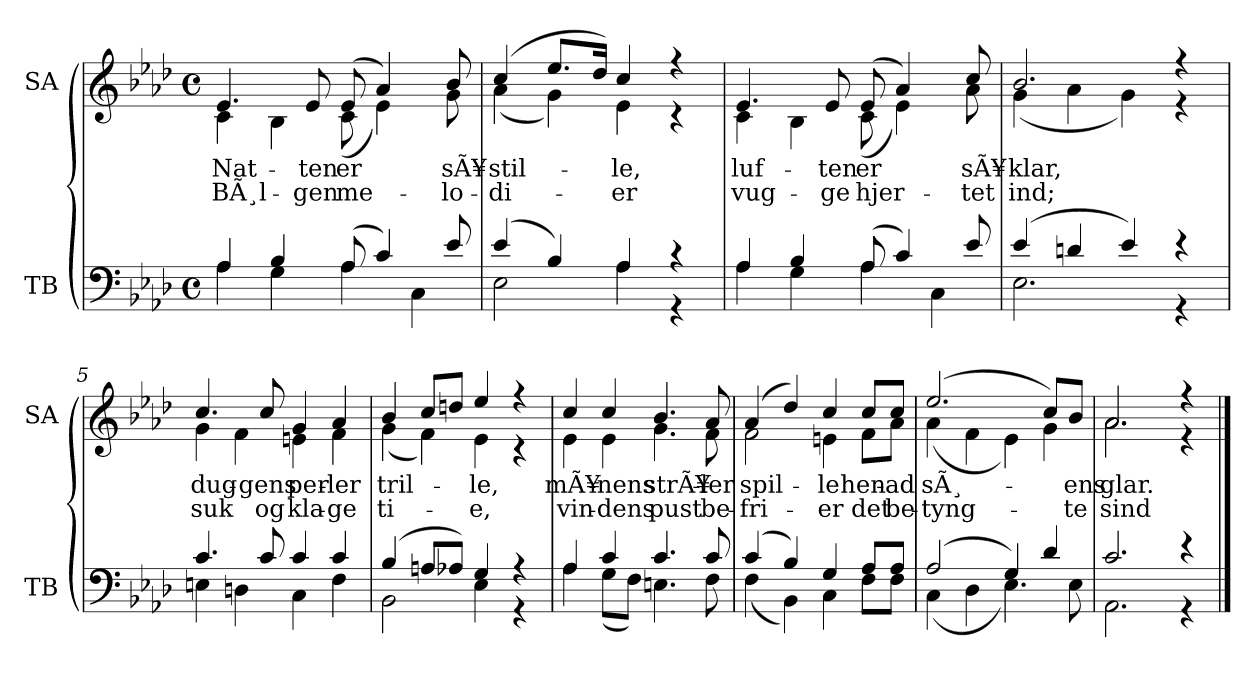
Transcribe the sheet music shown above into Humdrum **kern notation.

**kern	**kern	**text	**text
*part2	*part1	*part1	*part1
*staff2	*staff1	*staff1	*staff1
*I"TB	*I"SA	*	*
*I'TB	*I'SA	*	*
*clefF4	*clefG2	*	*
*k[b-e-a-d-]	*k[b-e-a-d-]	*	*
*M4/4	*M4/4	*	*
*met(c)	*met(c)	*	*
*MM70	*MM70	*	*
=1	=1	=1	=1
*^	*	*	*
!	!	!	!LO:LY:b	!LO:LY:b
*	*	*^	*	*
4A-/	4A-\	4.e-/	4c\	Nat-	BÃ¸l-
4B-/	4G\	.	4B-\	.	.
!	!	!	!	!LO:LY:b	!LO:LY:b
.	.	8e-/	.	-ten	-gen
!	!	!	!	!LO:LY:b	!LO:LY:b
(>8A-/	4A-\	(>8e-/	(<8c\	er	me-
4c/)	.	4a-/)	4e-\)	.	.
.	4C\	.	.	.	.
!	!	!	!	!LO:LY:b	!LO:LY:b
8e-/	.	8b-/	8g\	sÃ¥	-lo-
=2	=2	=2	=2	=2	=2
!	!	!	!	!LO:LY:b	!LO:LY:b
(>4e-/	2E-\	(>4cc/	(<4a-\	stil-	-di-
4B-/)	.	8.ee-/L	4g\)	.	.
.	.	16dd-/Jk)	.	.	.
!	!	!	!	!LO:LY:b	!LO:LY:b
4A-/	4A-\	4cc/	4e-\	-le,	-er
4r	4r	4r	4r	.	.
=3	=3	=3	=3	=3	=3
!	!	!	!	!LO:LY:b	!LO:LY:b
4A-/	4A-\	4.e-/	4c\	luf-	vug-
4B-/	4G\	.	4B-\	.	.
!	!	!	!	!LO:LY:b	!LO:LY:b
.	.	8e-/	.	-ten	-ge
!	!	!	!	!LO:LY:b	!LO:LY:b
(>8A-/	4A-\	(>8e-/	(<8c\	er	hjer-
4c/)	.	4a-/)	4e-\)	.	.
.	4C\	.	.	.	.
!	!	!	!	!LO:LY:b	!LO:LY:b
8e-/	.	8cc/	8a-\	sÃ¥	-tet
=4	=4	=4	=4	=4	=4
!	!	!	!	!LO:LY:b	!LO:LY:b
(>4e-/	2.E-\	2.b-/	(<4g\	klar,	ind;
4dn/	.	.	4a-\	.	.
4e-/)	.	.	4g\)	.	.
4r	4r	4r	4r	.	.
!!LO:LB:g=z	!!
=5	=5	=5	=5	=5	=5
!	!	!	!	!LO:LY:b	!LO:LY:b
4.c/	4En\	4.cc/	4g\	dug-	suk
.	4Dn\	.	4f\	.	.
!	!	!	!	!LO:LY:b	!LO:LY:b
8c/	.	8cc/	.	-gens	og
!	!	!	!	!LO:LY:b	!LO:LY:b
4c/	4C\	4g/	4en\	per-	kla-
!	!	!	!	!LO:LY:b	!LO:LY:b
4c/	4F\	4a-/	4f\	-ler	-ge
=6	=6	=6	=6	=6	=6
!	!	!	!	!LO:LY:b	!LO:LY:b
(>4B-/	2BB-\	4b-/	(<4g\	tril-	ti-
8An/L	.	8cc/L	4f\)	.	.
8A-X/J)	.	8ddn/J	.	.	.
!	!	!	!	!LO:LY:b	!LO:LY:b
4G/	4E-\	4ee-/	4e-\	-le,	-e,
4r	4r	4r	4r	.	.
=7	=7	=7	=7	=7	=7
!	!	!	!	!LO:LY:b	!LO:LY:b
4A-/	4A-\	4cc/	4e-\	mÃ¥-	vin-
!	!	!	!	!LO:LY:b	!LO:LY:b
4c/	(<8G\L	4cc/	4e-\	-nens	-dens
.	8F\J)	.	.	.	.
!	!	!	!	!LO:LY:b	!LO:LY:b
4.c/	4.En\	4.b-/	4.g\	strÃ¥-	pust
!	!	!	!	!LO:LY:b	!LO:LY:b
8c/	8F\	8a-/	8f\	-ler	be-
=8	=8	=8	=8	=8	=8
!	!	!	!	!LO:LY:b	!LO:LY:b
(>4c/	(<4F\	(>4a-/	2f\	spil-	-fri-
4B-/)	4BB-\)	4dd-/)	.	.	.
!	!	!	!	!LO:LY:b	!LO:LY:b
4G/	4C\	4cc/	4en\	-le	-er
!	!	!	!	!LO:LY:b	!LO:LY:b
8A-/L	8F\L	8cc/L	8f\L	hen-	det
!	!	!	!	!LO:LY:b	!LO:LY:b
8A-/J	8F\J	8cc/J	8a-\J	-ad	be-
=9	=9	=9	=9	=9	=9
!	!	!	!	!LO:LY:b	!LO:LY:b
(>2A-/	(<4C\	(>2.ee-/	(<4a-\	sÃ¸-	-tyng-
.	4D-\	.	4f\	.	.
4G/)	4.E-\)	.	4e-\)	.	.
4d-/	.	8cc/L)	4g\	.	.
!	!	!	!	!LO:LY:b	!LO:LY:b
.	8E-\	8b-/J	.	-ens	-te
!!LO:LB:g=z	!!
=10	=10	=10	=10	=10	=10
!	!	!	!	!LO:LY:b	!LO:LY:b
2.c/	2.AA-\	2.a-/	2.a-\	glar.	sind
4r	4r	4r	4r	.	.
*v	*v	*	*	*	*
*	*v	*v	*	*
==	==	==	==
*-	*-	*-	*-
